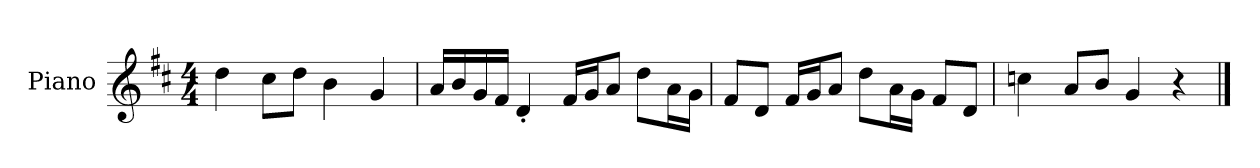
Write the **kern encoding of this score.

**kern
*part1
*staff1
*I"Piano
*I'P-no
*clefG2
*k[f#c#]
*M4/4
*MM90
=1
4dd\
8cc#\L
8dd\J
4b\
4g/
=2
16a/LL
16b/
16g/
16f#/JJ
4d'/
16f#/LL
16g/J
8a/J
8dd\L
16a\L
16g\JJ
=3
8f#/L
8d/J
16f#/LL
16g/J
8a/J
8dd\L
16a\L
16g\JJ
8f#/L
8d/J
=4
4ccn\
8a/L
8b/J
4g/
4r
==
*-
